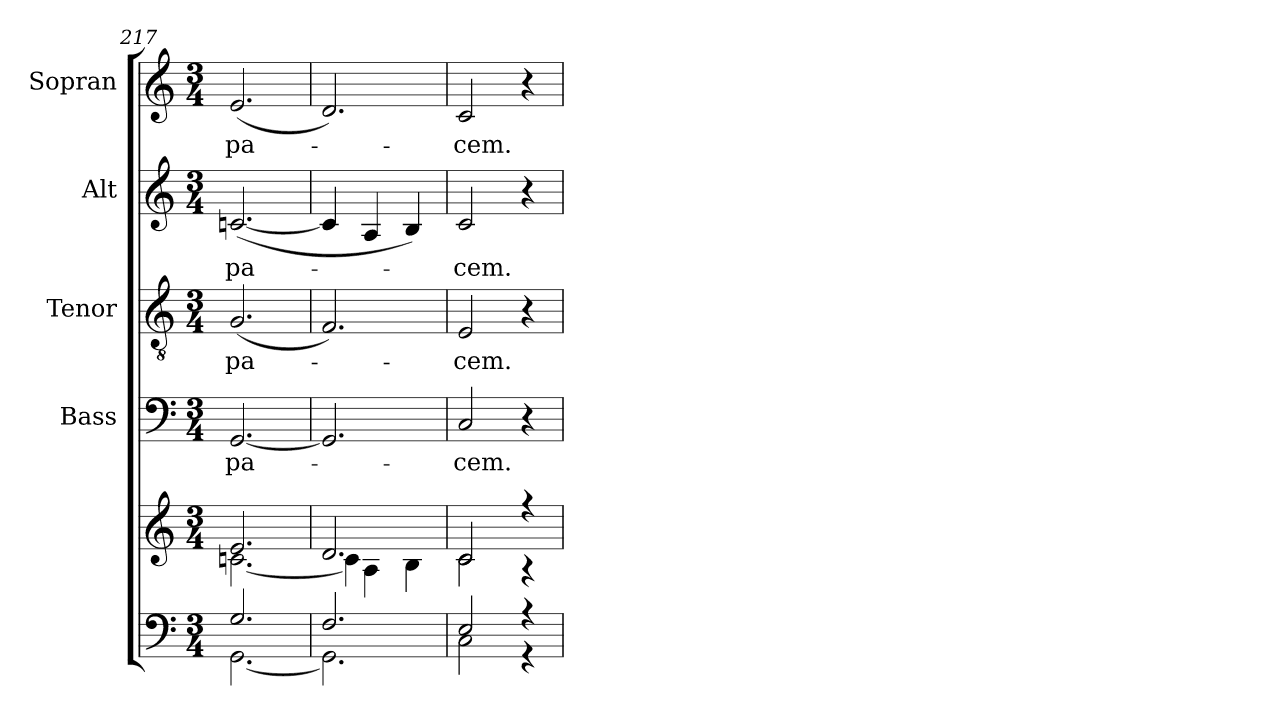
**kern	**kern	**kern	**text	**kern	**text	**kern	**text	**kern	**text
*part5	*part5	*part4	*part4	*part3	*part3	*part2	*part2	*part1	*part1
*staff6	*staff5	*staff4	*staff4	*staff3	*staff3	*staff2	*staff2	*staff1	*staff1
*	*	*I"Bass	*	*I"Tenor	*	*I"Alt	*	*I"Sopran	*
*	*	*I'B.	*	*I'T.	*	*I'A.	*	*I'S.	*
*clefF4	*clefG2	*clefF4	*	*clefGv2	*	*clefG2	*	*clefG2	*
*k[]	*k[]	*k[]	*	*k[]	*	*k[]	*	*k[]	*
*C:	*C:	*C:	*	*C:	*	*C:	*	*C:	*
*M3/4	*M3/4	*M3/4	*	*M3/4	*	*M3/4	*	*M3/4	*
=217	=217	=217	=217	=217	=217	=217	=217	=217	=217
*^	*^	*	*	*	*	*	*	*	*
!	!	!	!	!	!LO:LY:b	!	!LO:LY:b	!	!LO:LY:b	!	!LO:LY:b
2.G/	[<2.GG\	2.e/	[<2.cn\	[2.GG/	pa-	(<2.G/	pa-	(<[2.cn/	pa-	(<2.e/	pa-
=218	=218	=218	=218	=218	=218	=218	=218	=218	=218	=218	=218
2.F/	2.GG\]	2.d/	4c\]	2.GG/]	.	2.F/)	.	4c/]	.	2.d/)	.
.	.	.	4A\	.	.	.	.	4A/	.	.	.
.	.	.	4B\	.	.	.	.	4B/)	.	.	.
=219	=219	=219	=219	=219	=219	=219	=219	=219	=219	=219	=219
!	!	!	!	!	!LO:LY:b	!	!LO:LY:b	!	!LO:LY:b	!	!LO:LY:b
2E/	2C\	2c/	2c\	2C/	-cem.	2E/	-cem.	2c/	-cem.	2c/	-cem.
4r	4r	4r	4r	4r	.	4r	.	4r	.	4r	.
*v	*v	*	*	*	*	*	*	*	*	*	*
*	*v	*v	*	*	*	*	*	*	*	*
=	=	=	=	=	=	=	=	=	=
*-	*-	*-	*-	*-	*-	*-	*-	*-	*-
